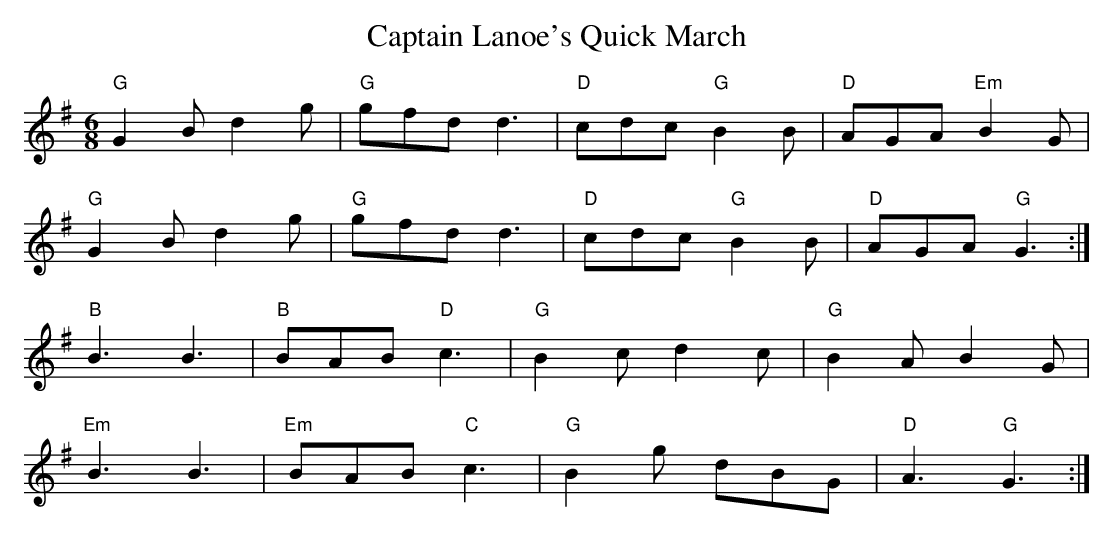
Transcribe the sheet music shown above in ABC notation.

X:1
T: Captain Lanoe's Quick March
M: 6/8
L: 1/8
K: Gmaj
"G" G2 B d2 g | "G" gfd d3 | "D" cdc "G" B2 B | "D" AGA "Em" B2 G |
"G" G2 B d2 g | "G" gfd d3 | "D" cdc "G" B2 B | "D" AGA "G" G3 :|
"B" B3 B3 | "B" BAB "D" c3 | "G" B2 c d2 c | "G" B2 A B2 G |
"Em" B3 B3 | "Em" BAB "C" c3 | "G" B2 g dBG | "D" A3 "G" G3 :|
